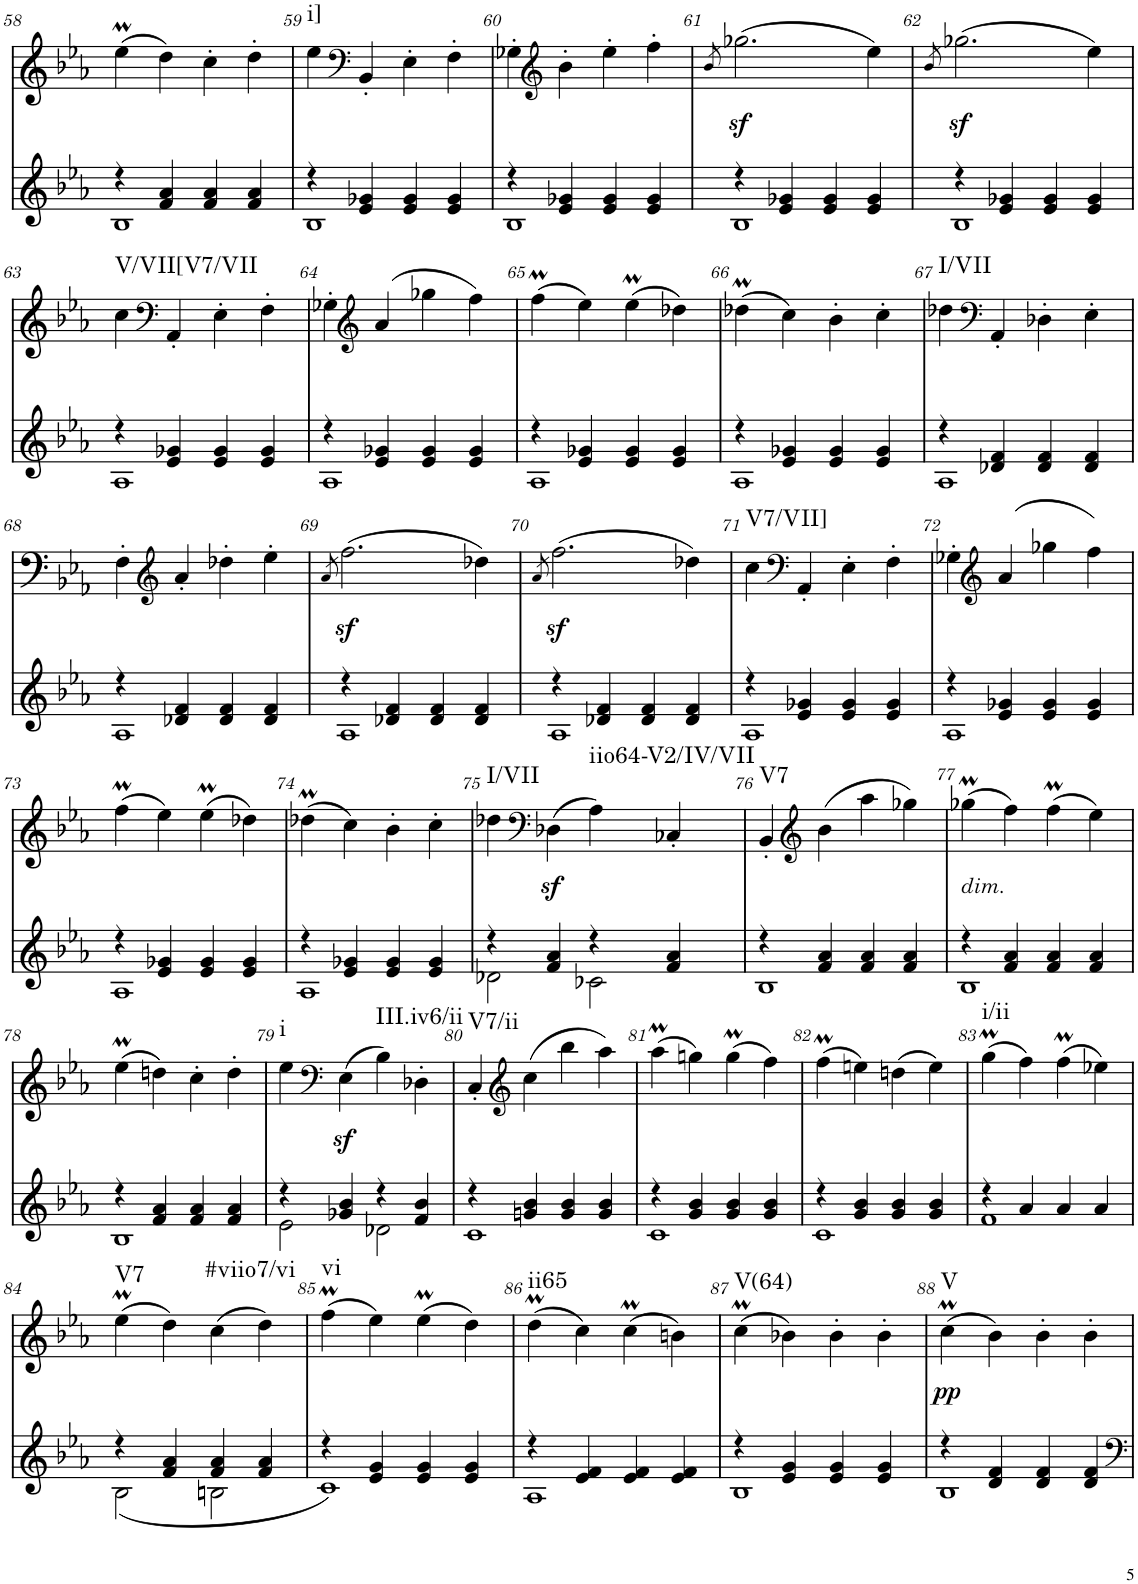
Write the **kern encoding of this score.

**kern	**kern	**text	**dynam	**harte
*part2	*part1	*part1	*part1	*part1
*staff2	*staff1	*staff1	*staff1	*
*I"piano	*I"piano	*	*	*
*I'Pno	*I'Pno	*	*	*
!!LO:PB:g=z
*clefG2	*clefG2	*	*	*
*k[b-e-a-]	*k[b-e-a-]	*	*	*
*c:	*c:	*	*	*
*M2/2	*M2/2	*	*	*
*met(c|)	*met(c|)	*	*	*
=58	=58	=58	=58	=58
*^	*	*	*	*
4r	1B-	(4ee-M\	.	.	.
4f/ 4a-/	.	4dd\)	.	.	.
4f/ 4a-/	.	4cc'\	.	.	.
4f/ 4a-/	.	4dd'\	.	.	.
=59	=59	=59	=59	=59	=59
!	!	!	!	!	!LO:H:kt=i]
4r	1B-	4ee-\	.	.	N
*	*	*clefF4	*	*	*
4e-/ 4g-X/	.	4BB-'/	.	.	.
4e-/ 4g-/	.	4E-'\	.	.	.
4e-/ 4g-/	.	4F'\	.	.	.
=60	=60	=60	=60	=60	=60
4r	1B-	4G-X'\	.	.	.
*	*	*clefG2	*	*	*
4e-/ 4g-X/	.	4b-'\	.	.	.
4e-/ 4g-/	.	4ee-'\	.	.	.
4e-/ 4g-/	.	4ff'\	.	.	.
=61	=61	=61	=61	=61	=61
.	.	8qb-/	.	.	.
4r	1B-	(2.gg-Xz<\	.	.	.
4e-/ 4g-X/	.	.	.	.	.
4e-/ 4g-/	.	.	.	.	.
4e-/ 4g-/	.	4ee-\)	.	.	.
=62	=62	=62	=62	=62	=62
.	.	8qb-/	.	.	.
4r	1B-	(2.gg-Xz<\	.	.	.
4e-/ 4g-X/	.	.	.	.	.
4e-/ 4g-/	.	.	.	.	.
4e-/ 4g-/	.	4ee-\)	.	.	.
!!LO:LB:g=z
=63	=63	=63	=63	=63	=63
!	!	!	!	!	!LO:H:kt=V/VII[V7/VII
4r	1A-	4cc\	.	.	N
*	*	*clefF4	*	*	*
4e-/ 4g-X/	.	4AA-'/	.	.	.
4e-/ 4g-/	.	4E-'\	.	.	.
4e-/ 4g-/	.	4F'\	.	.	.
=64	=64	=64	=64	=64	=64
4r	1A-	4G-X'\	.	.	.
*	*	*clefG2	*	*	*
4e-/ 4g-X/	.	(4a-/	.	.	.
4e-/ 4g-/	.	4gg-X\	.	.	.
4e-/ 4g-/	.	4ff\)	.	.	.
=65	=65	=65	=65	=65	=65
4r	1A-	(4ffM\	.	.	.
4e-/ 4g-X/	.	4ee-\)	.	.	.
4e-/ 4g-/	.	(4ee-M\	.	.	.
4e-/ 4g-/	.	4dd-X\)	.	.	.
=66	=66	=66	=66	=66	=66
4r	1A-	(4dd-XM\	.	.	.
4e-/ 4g-X/	.	4cc\)	.	.	.
4e-/ 4g-/	.	4b-'\	.	.	.
4e-/ 4g-/	.	4cc'\	.	.	.
=67	=67	=67	=67	=67	=67
!	!	!	!	!	!LO:H:kt=I/VII
4r	1A-	4dd-X\	.	.	N
*	*	*clefF4	*	*	*
4d-X/ 4f/	.	4AA-'/	.	.	.
4d-/ 4f/	.	4D-X'\	.	.	.
4d-/ 4f/	.	4E-'\	.	.	.
!!LO:LB:g=z
=68	=68	=68	=68	=68	=68
4r	1A-	4F'\	.	.	.
*	*	*clefG2	*	*	*
4d-X/ 4f/	.	4a-'/	.	.	.
4d-/ 4f/	.	4dd-X'\	.	.	.
4d-/ 4f/	.	4ee-'\	.	.	.
=69	=69	=69	=69	=69	=69
.	.	8qa-/	.	.	.
4r	1A-	(2.ffz<\	.	.	.
4d-X/ 4f/	.	.	.	.	.
4d-/ 4f/	.	.	.	.	.
4d-/ 4f/	.	4dd-X\)	.	.	.
=70	=70	=70	=70	=70	=70
.	.	8qa-/	.	.	.
4r	1A-	(2.ffz<\	.	.	.
4d-X/ 4f/	.	.	.	.	.
4d-/ 4f/	.	.	.	.	.
4d-/ 4f/	.	4dd-X\)	.	.	.
=71	=71	=71	=71	=71	=71
!	!	!	!	!	!LO:H:kt=V7/VII]
4r	1A-	4cc\	.	.	N
*	*	*clefF4	*	*	*
4e-/ 4g-X/	.	4AA-'/	.	.	.
4e-/ 4g-/	.	4E-'\	.	.	.
4e-/ 4g-/	.	4F'\	.	.	.
=72	=72	=72	=72	=72	=72
4r	1A-	4G-X'\	.	.	.
*	*	*clefG2	*	*	*
4e-/ 4g-X/	.	(4a-/	.	.	.
4e-/ 4g-/	.	4gg-X\	.	.	.
4e-/ 4g-/	.	4ff\)	.	.	.
!!LO:LB:g=z
=73	=73	=73	=73	=73	=73
4r	1A-	(4ffM\	.	.	.
4e-/ 4g-X/	.	4ee-\)	.	.	.
4e-/ 4g-/	.	(4ee-M\	.	.	.
4e-/ 4g-/	.	4dd-X\)	.	.	.
=74	=74	=74	=74	=74	=74
4r	1A-	(4dd-XM\	.	.	.
4e-/ 4g-X/	.	4cc\)	.	.	.
4e-/ 4g-/	.	4b-'\	.	.	.
4e-/ 4g-/	.	4cc'\	.	.	.
=75	=75	=75	=75	=75	=75
!	!	!	!	!	!LO:H:kt=I/VII
4r	2d-X\	4dd-X\	.	.	N
*	*	*clefF4	*	*	*
4f/ 4a-/	.	(4D-Xz<\	.	.	.
!	!	!	!	!	!LO:H:kt=iio64-V2/IV/VII
4r	2c-X\	4A-\)	.	.	N
4f/ 4a-/	.	4C-X'/	.	.	.
=76	=76	=76	=76	=76	=76
!	!	!	!	!	!LO:H:kt=V7
4r	1B-	4BB-'/	.	.	N
*	*	*clefG2	*	*	*
4f/ 4a-/	.	(4b-\	.	.	.
4f/ 4a-/	.	4aa-\	.	.	.
4f/ 4a-/	.	4gg-X\)	.	.	.
=77	=77	=77	=77	=77	=77
!	!	!LO:TX:b:i:t=dim.	!	!	!
4r	1B-	(4gg-XM\	.	.	.
4f/ 4a-/	.	4ff\)	.	.	.
4f/ 4a-/	.	(4ffM\	.	.	.
4f/ 4a-/	.	4ee-\)	.	.	.
!!LO:LB:g=z
=78	=78	=78	=78	=78	=78
4r	1B-	(4ee-M\	.	.	.
4f/ 4a-/	.	4ddn\)	.	.	.
4f/ 4a-/	.	4cc'\	.	.	.
4f/ 4a-/	.	4dd'\	.	.	.
=79	=79	=79	=79	=79	=79
!	!	!	!	!	!LO:H:kt=i
4r	2e-\	4ee-\	.	.	N
*	*	*clefF4	*	*	*
4g-X/ 4b-/	.	(4E-z<\	.	.	.
!	!	!	!	!	!LO:H:kt=III.iv6/ii
4r	2d-X\	4B-\)	.	.	N
4f/ 4b-/	.	4D-X'\	.	.	.
=80	=80	=80	=80	=80	=80
!	!	!	!	!	!LO:H:kt=V7/ii
4r	1c	4C'/	.	.	N
*	*	*clefG2	*	*	*
4gn/ 4b-/	.	(4cc\	.	.	.
4g/ 4b-/	.	4bb-\	.	.	.
4g/ 4b-/	.	4aa-\)	.	.	.
=81	=81	=81	=81	=81	=81
4r	1c	(4aa-M\	.	.	.
4g/ 4b-/	.	4ggn\)	.	.	.
4g/ 4b-/	.	(4ggm\	.	.	.
4g/ 4b-/	.	4ff\)	.	.	.
=82	=82	=82	=82	=82	=82
4r	1c	(4ffM\	.	.	.
4g/ 4b-/	.	4een\)	.	.	.
4g/ 4b-/	.	(4ddn\	.	.	.
4g/ 4b-/	.	4ee\)	.	.	.
=83	=83	=83	=83	=83	=83
!	!	!	!	!	!LO:H:kt=i/ii
4r	1f	(4ggm\	.	.	N
4a-/	.	4ff\)	.	.	.
4a-/	.	(4ffM\	.	.	.
4a-/	.	4ee-X\)	.	.	.
!!LO:LB:g=z
=84	=84	=84	=84	=84	=84
!	!	!	!	!	!LO:H:kt=V7
4r	(2B-\	(4ee-M\	.	.	N
4f/ 4a-/	.	4dd\)	.	.	.
!	!	!	!	!	!LO:H:kt=#viio7/vi
4f/ 4a-/	2Bn\	(4cc\	.	.	N
4f/ 4a-/	.	4dd\)	.	.	.
=85	=85	=85	=85	=85	=85
!	!	!	!	!	!LO:H:kt=vi
4r	1c)	(4ffM\	.	.	N
4e-/ 4g/	.	4ee-\)	.	.	.
4e-/ 4g/	.	(4ee-M\	.	.	.
4e-/ 4g/	.	4dd\)	.	.	.
=86	=86	=86	=86	=86	=86
!	!	!	!	!	!LO:H:kt=ii65
4r	1A-	(4ddm\	.	.	N
4e-/ 4f/	.	4cc\)	.	.	.
4e-/ 4f/	.	(4ccM\	.	.	.
4e-/ 4f/	.	4bn\)	.	.	.
=87	=87	=87	=87	=87	=87
!	!	!	!	!	!LO:H:kt=V(64)
4r	1B-	(4ccM\	.	.	N
4e-/ 4g/	.	4b-X\)	.	.	.
4e-/ 4g/	.	4b-'\	.	.	.
4e-/ 4g/	.	4b-'\	.	.	.
=88	=88	=88	=88	=88	=88
!	!	!	!LO:LY:b	!LO:DY:b	!LO:H:kt=V
4r	1B-	(4ccM\	pp	pp	N
4d/ 4f/	.	4b-\)	.	.	.
4d/ 4f/	.	4b-'\	.	.	.
4d/ 4f/	.	4b-'\	.	.	.
*v	*v	*	*	*	*
=	=	=	=	=
*-	*-	*-	*-	*-
